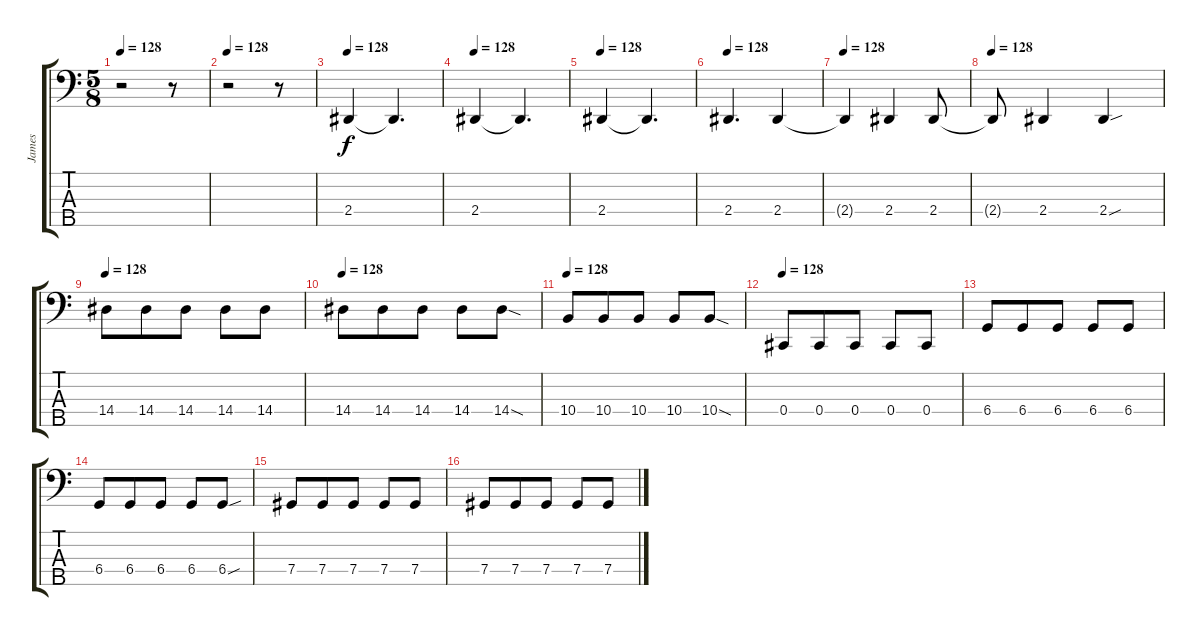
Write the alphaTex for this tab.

\track ("James" "James") {instrument slapbass1}
\staff {score tabs}
\tuning (Gb2 Db2 Ab1 Db1 Ab0) {hide}
\ts (5 8)
\tempo 128
\clef f4
\ks c
r.2{dy f} r.8 |
\tempo 128
r.2 r.8 |
\tempo 128
2.4.4 2.4{t}.4{d} |
\tempo 128
2.4.4 2.4{t}.4{d} |
\tempo 128
2.4.4 2.4{t}.4{d} |
\tempo 128
2.4.4{d} 2.4.4 |
\tempo 128
2.4{t}.4 2.4.4 2.4.8 |
\tempo 128
2.4{t}.8 2.4.4 2.4{sou}.4 |
\tempo 128
14.4.8 14.4.8 14.4.8 14.4.8 14.4.8 |
\tempo 128
14.4.8 14.4.8 14.4.8 14.4.8 14.4{sod}.8 |
\tempo 128
10.4.8 10.4.8 10.4.8 10.4.8 10.4{sod}.8 |
\tempo 128
0.4.8 0.4.8 0.4.8 0.4.8 0.4.8 |
6.4.8 6.4.8 6.4.8 6.4.8 6.4.8 |
6.4.8 6.4.8 6.4.8 6.4.8 6.4{sou}.8 |
7.4.8 7.4.8 7.4.8 7.4.8 7.4.8 |
7.4.8 7.4.8 7.4.8 7.4.8 7.4.8
